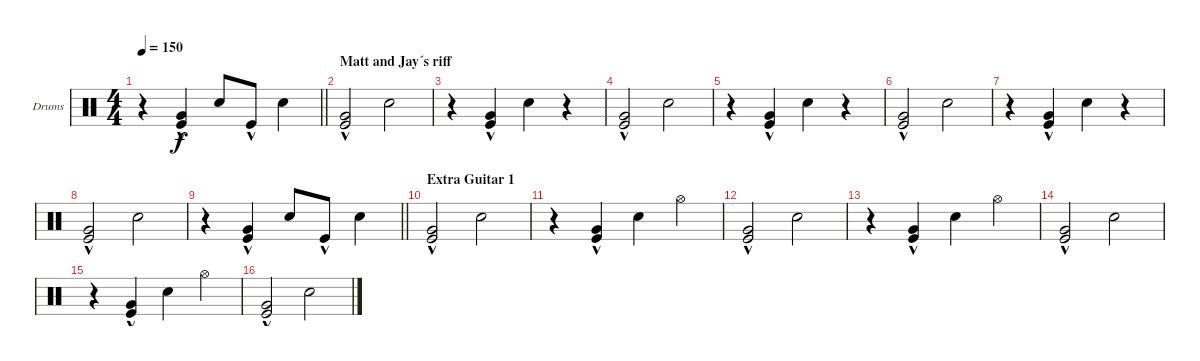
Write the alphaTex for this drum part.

\bracketExtendMode groupsimilarinstruments
\firstSystemTrackNameOrientation horizontal
\otherSystemsTrackNameOrientation horizontal
\track ("Drumkit" "Drums") {solo instrument percussion}
\staff {score}
\articulation defaults
\ts (4 4)
\tempo 150
\clef neutral
\barLineRight lightlight
\ks c
r.4{dy f} ("Very Low Tom (hit)" "Kick (hit)"{hac}).4 "Snare (hit) 2".8 "Kick (hit)"{hac}.8 "Snare (hit) 2".4 |
\section ("" "Matt and Jay´s riff")
("Very Low Tom (hit)" "Kick (hit)"{hac}).2 "Snare (hit) 2".2 |
r.4 ("Very Low Tom (hit)" "Kick (hit)"{hac}).4 "Snare (hit) 2".4 r.4 |
("Very Low Tom (hit)" "Kick (hit)"{hac}).2 "Snare (hit) 2".2 |
r.4 ("Very Low Tom (hit)" "Kick (hit)"{hac}).4 "Snare (hit) 2".4 r.4 |
("Very Low Tom (hit)" "Kick (hit)"{hac}).2 "Snare (hit) 2".2 |
r.4 ("Very Low Tom (hit)" "Kick (hit)"{hac}).4 "Snare (hit) 2".4 r.4 |
("Very Low Tom (hit)" "Kick (hit)"{hac}).2 "Snare (hit) 2".2 |
\barLineRight lightlight
r.4 ("Very Low Tom (hit)" "Kick (hit)"{hac}).4 "Snare (hit) 2".8 "Kick (hit)"{hac}.8 "Snare (hit) 2".4 |
\section ("" "Extra Guitar 1")
("Very Low Tom (hit)" "Kick (hit)"{hac}).2 "Snare (hit) 2".2 |
r.4 ("Very Low Tom (hit)" "Kick (hit)"{hac}).4 "Snare (hit) 2".4 "Hi-Hat (open)".4 |
("Very Low Tom (hit)" "Kick (hit)"{hac}).2 "Snare (hit) 2".2 |
r.4 ("Very Low Tom (hit)" "Kick (hit)"{hac}).4 "Snare (hit) 2".4 "Hi-Hat (open)".4 |
("Very Low Tom (hit)" "Kick (hit)"{hac}).2 "Snare (hit) 2".2 |
r.4 ("Very Low Tom (hit)" "Kick (hit)"{hac}).4 "Snare (hit) 2".4 "Hi-Hat (open)".4 |
("Very Low Tom (hit)" "Kick (hit)"{hac}).2 "Snare (hit) 2".2
